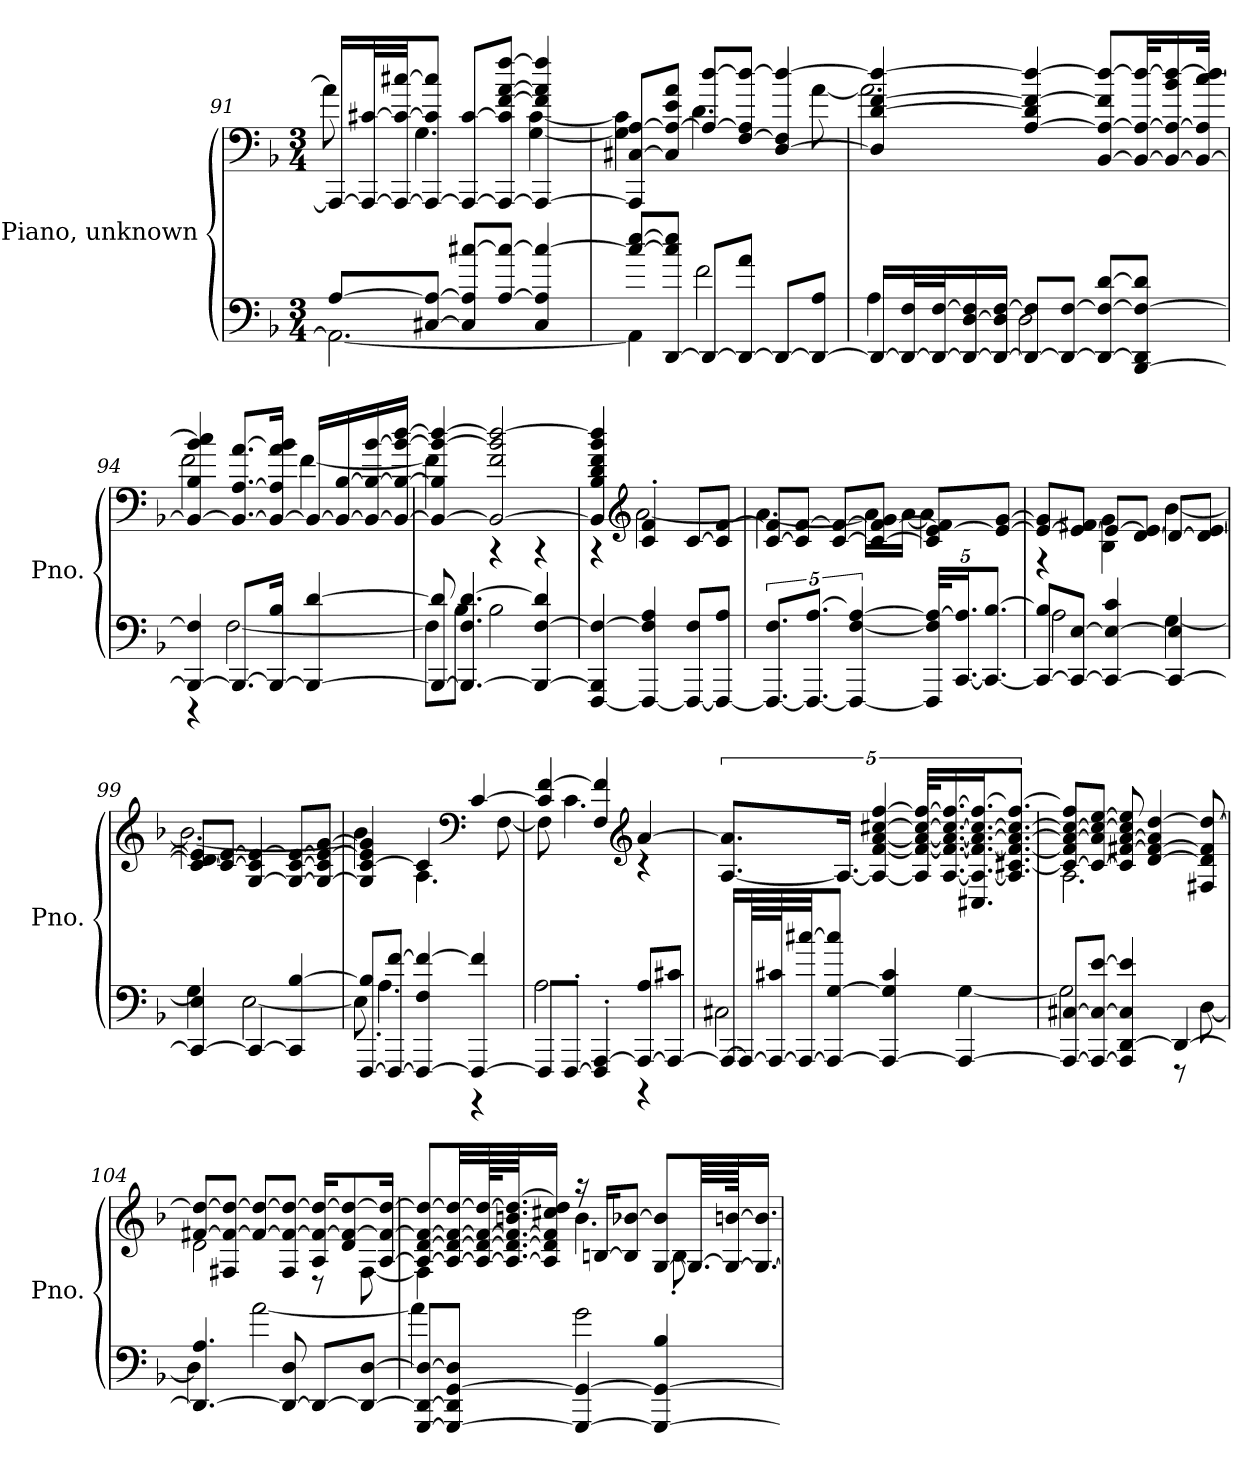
**kern	**kern
*part1	*part1
*staff2	*staff1
*I"Piano, unknown	*
*I'Pno.	*
*clefF4	*clefF4
*k[b-]	*k[b-]
*M3/4	*M3/4
=91	=91
*^	*^
[8A/L	2.AA\_	16AAA/LL_	8a\]
.	.	32AAA/_ [32c#X/L	.
.	.	32AAA/_ 32c#/_ [32cc#X/JJ	.
[8C#X/ 8A/_J	.	8AAA/_ 8c#/] 8cc#/]J	4.G\
8C#/] 8A/] [8cc#X/L	.	8AAA/_ [8c#/L	.
[8A/ 8cc#/_J	.	8AAA/_ 8c#/] [8f/ [8a/ [8ff/J	.
4C#/ 4A/] 4cc#/_	.	4AAA/_ 4f/] 4a/] 4ff/]	[4G\ [4c#\
=92	=92	=92	=92
8cc#/_ [8ee/L	4AA\]	8AAA/] [8C#X/ [8A/L	4G\] 4c#\]
[8DD/ 8cc#/] 8ee/]J	.	8C#/] 8A/_ 8e/ 8a/J	.
8DD/L_	2f\	8A/_ [8dd/L	4.d\
8DD/_ 8a/J	.	[8F/ 8A/] 8dd/_J	.
8DD/L_	.	[4D/ 4F/] 4dd/_	.
8DD/_ 8A/J	.	.	[8a\
!!LO:LB:g=z	!!
=93	=93	=93	=93
16DD/LL_	4A\	4D/] [4d/ [4f/ 4dd/_	2.a\]
32DD/_ 32F/L	.	.	.
32DD/_ [32F/J	.	.	.
16DD/_ [16D/ 16F/]	.	.	.
16DD/_ 16D/] [16F/JJ	.	.	.
8DD/_ 8F/]L	2D\	[4A/ 4d/] 4f/_ 4dd/_	.
8DD/_ [8F/J	.	.	.
8DD/_ 8F/_ [8d/L	.	[8BB-/ 8A/_ 8f/] 8dd/_L	.
[8BBB-/ 8DD/] 8F/_ 8d/]J	.	32BB-/_ 32A/_ 32dd/_KL	.
.	.	16BB-/_ 16A/_ 16b-/ 16dd/_	.
.	.	32BB-/_ 32A/] [32cc/ 32dd/]JJk	.
=94	=94	=94	=94
4BBB-/_ 4F/]	4r	4BB-/_ 4B-/ 4b-/ 4cc/]	2f\
8.BBB-/L_	[2F\	8.BB-/_ [8.A/ [8.a/L	.
16BBB-/_ 16B-/Jk	.	16BB-/_ 16A/] 16a/] 16b-/Jk	.
4BBB-/_ [4d/	.	16BB-/LL_	[4f\
.	.	16BB-/_ [16B-/	.
.	.	16BB-/_ 16B-/_ [16b-/	.
.	.	16BB-/_ 16B-/_ 16b-/_ [16dd/JJ	.
=95	=95	=95	=95
8BBB-/_ 8d/]	8F\L]	4BB-/_ 4B-/] 4b-/_ 4dd/_	4f\]
4.BBB-/_ 4.F/ [4.d/	8B-\J	.	.
.	2B-\	2BB-/_ 2f/ 2b-/] 2dd/_	4r
4BBB-/_ [4F/ 4d/]	.	.	4r
*v	*v	*	*
!!LO:LB:g=z	!!
=96	=96	=96
[4FFF/ 4BBB-/] 4F/_	4BB-/] 4B-/ 4d/ 4f/ 4b-/ 4dd/]	4r
*	*clefG2	*
4FFF/_ 4F/] 4A/	4c/' 4f/'	[2a\
8FFF/_ 8F/L	[8c/L	.
8FFF/_ 8A/J	8c/] [8f/J	.
=97	=97	=97
10.FFF/_ 10.F/L	[8c/ 8f/]L	4.a\_
.	8c/] [8f/J	.
10.FFF/_ [10.A/J	.	.
.	[8c/ 8f/_L	.
5FFF/_ [5F/ 5A/_	.	.
.	8c/_ 8f/_ 8g/J	16a\LL]
.	.	[16a\JJ
40FFF/] 40F/] 40A/_KLL	8c/] [8e/ 8f/]L	4a\]
[20.CC/ 20.A/]J	.	.
10.CC/_ [10.B-/J	.	.
.	8e/_ [8g/J	.
=98	=98	=98
*^	*	*
8CC/_ 8B-/]L	2A\	8e/_ 8g/]L	4r
8CC/_ [8E/J	.	8e/_ 8f#X/J	.
4CC/_ 4E/_ 4c/	.	8e/L_	4B-\ 4g\
.	.	[8d/ 8e/]J	.
4CC/_ 4E/]	[4G\	8d/L_	[4b-\
.	.	8d/_ [8e/J	.
=99	=99	=99	=99
4CC/_ 4E/	4G\]	[8c/ 8d/] 8e/]L	2.b-\_
.	.	8c/_ [8e/J	.
4CC/_	[2E\	[4G/ 4c/] 4e/_	.
4CC/] [4B-/	.	8G/_ [8c/ 8e/_L	.
.	.	8G/_ 8c/] 8e/_ [8g/J	.
!!LO:LB:g=z	!!
=100	=100	=100	=100
[8FFF/ 8B-/]L	8E\]	4G/] [4c/ 4e/] 4g/]	4b-\]
8FFF/_ [8f/J	4.A'\	.	.
4FFF/_ 4F/ 4f/_	.	4c/]	4.A\
*	*	*clefF4	*
4FFF/_ 4f/]	4r	[4c/	.
.	.	.	[8F\
=101	=101	=101	=101
8FFF/L]	2A\	4c/] [4f/	8F\]
[8FFF'/J	.	.	4.c\
4FFF/]' [4AAA/'	.	4F/ 4f/]	.
*	*	*clefG2	*
8AAA/_ 8A/L	4r	[4a/	4r
8AAA/_ 8c#X/J	.	.	.
*	*	*v	*v
=102	=102	=102
16AAA/LL_	2C#X\	[10.A/ 10.a/]L
64AAA/LL_	.	.
64AAA/_ 64c#X/J	.	.
32AAA/_ [32cc#X/JJ	.	.
8AAA/_ [8G/ 8cc#/]J	.	.
.	.	20.A/Jk_
.	.	5A/_ [5f/ [5a/ [5cc#X/ [5ff/
4AAA/_ 4G/] 4c#/	.	.
.	.	40A/] 40f/_ 40a/_ 40cc#/_ 40ff/_KLL
.	.	[20.A/ 20.f/_ 20.a/_ 20.cc#/_ 20.ff/_
4AAA/_	[4G\	.
.	.	20.C#X/ 20.A/_ 20.f/_ 20.a/_ 20.cc#/_ 20.ff/_J
.	.	10.A/] [10.c#X/ 10.f/_ 10.a/_ 10.cc#/_ 10.ff/_J
!!LO:PB:g=z
=103	=103	=103
*	*	*^
8AAA/_ [8C#X/L	2G\]	8c#/_ 8f/] 8a/_ 8cc#/_ 8ff/]L	2.A\
8AAA/_ 8C#/_ [8e/J	.	8c#/_ 8a/] 8cc#/_ [8ee/J	.
4AAA/] [4DD/ 4C#/] 4e/]	.	8c#/] [8f#X/ [8a/ 8cc#/] 8ee/]	.
.	.	[4d/ 4f#/_ 4a/] [4dd/	.
4DD/_	8r	.	.
.	[8D\	8F#X/ 8d/] 8f#/] 8dd/_	.
=104	=104	=104	=104
4.DD/_ 4.A/	4D\]	[8f#X/ 8dd/_L	2d\
.	.	8F#X/ 8f#/_ 8dd/_J	.
.	[2a\	8f#/_ 8dd/_L	.
8DD/_ 8D/	.	8F#/ 8f#/_ 8dd/_J	.
8DD/L_	.	16A/ 16f#/_ 16dd/_KL	8r
.	.	8d/ 8f#/_ 8dd/_	.
8DD/_ [8D/J	.	.	[8F#\
.	.	[16A/ 16f#/_ 16dd/_Jk	.
!!LO:LB:g=z	!!
=105	=105	=105	=105
[8GGG/ 8DD/_ 8D/_L	4a\]	8A/_ [8d/ 8f#/_ 8dd/_L	4F#\]
8GGG/_ 8DD/] [8GG/ 8D/]J	.	32A/_ 32d/_ 32f#/_ 32dd/_LL	.
.	.	128A/_ 128d/_ 128f#/_ 128dd/_KL	.
.	.	64.A/_ 64.d/_ 64.f#/_ 64.bn/ 64.dd/_JJ	.
.	.	16A/] 16d/] 16f#/] 16cc#X/ 16dd/]JJ	.
4GGG/_ 4GG/_	2g\	16r	4.b\
.	.	[16Bn/KL	.
.	.	8B/] [8b-X/J	.
4GGG/_ 4GG/_ 4B-/	.	[8G/ 8b-/]L	.
.	.	64.G/LLL_	8B'\
.	.	128G/_ [128bn/JJK	.
.	.	16.G/_ 16.b/]JJ	.
*v	*v	*	*
*	*v	*v
=	=
*-	*-
